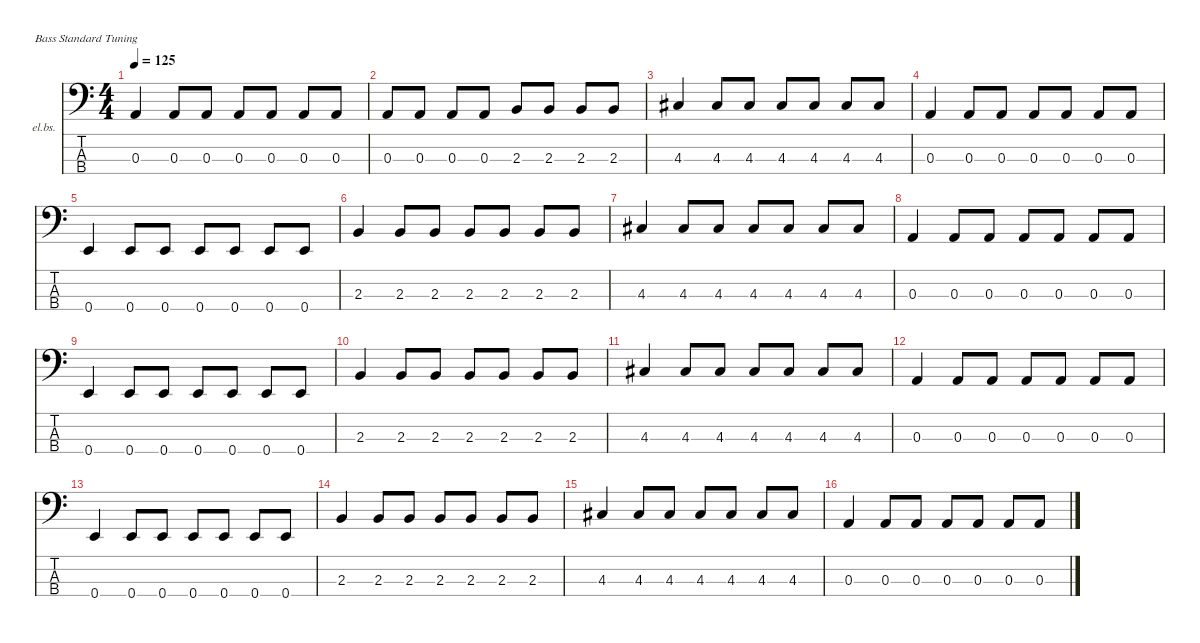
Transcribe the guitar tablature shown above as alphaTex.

\defaultSystemsLayout 4
\hideDynamics
\bracketExtendMode nobrackets
\firstSystemTrackNameOrientation horizontal
\otherSystemsTrackNameOrientation horizontal
\track ("Bass" "el.bs.") {instrument electricbassfinger}
\staff {score tabs}
\tuning (G2 D2 A1 E1)
\ts (4 4)
\tempo 125
\clef f4
\ks c
0.3.4{dy f} 0.3.8 0.3.8 0.3.8 0.3.8 0.3.8 0.3.8 |
0.3.8 0.3.8 0.3.8 0.3.8 2.3.8 2.3.8 2.3.8 2.3.8 |
4.3{acc #}.4 4.3{acc #}.8 4.3{acc #}.8 4.3{acc #}.8 4.3{acc #}.8 4.3{acc #}.8 4.3{acc #}.8 |
0.3.4 0.3.8 0.3.8 0.3.8 0.3.8 0.3.8 0.3.8 |
0.4.4 0.4.8 0.4.8 0.4.8 0.4.8 0.4.8 0.4.8 |
2.3.4 2.3.8 2.3.8 2.3.8 2.3.8 2.3.8 2.3.8 |
4.3{acc #}.4 4.3{acc #}.8 4.3{acc #}.8 4.3{acc #}.8 4.3{acc #}.8 4.3{acc #}.8 4.3{acc #}.8 |
0.3.4 0.3.8 0.3.8 0.3.8 0.3.8 0.3.8 0.3.8 |
0.4.4 0.4.8 0.4.8 0.4.8 0.4.8 0.4.8 0.4.8 |
2.3.4 2.3.8 2.3.8 2.3.8 2.3.8 2.3.8 2.3.8 |
4.3{acc #}.4 4.3{acc #}.8 4.3{acc #}.8 4.3{acc #}.8 4.3{acc #}.8 4.3{acc #}.8 4.3{acc #}.8 |
0.3.4 0.3.8 0.3.8 0.3.8 0.3.8 0.3.8 0.3.8 |
0.4.4 0.4.8 0.4.8 0.4.8 0.4.8 0.4.8 0.4.8 |
2.3.4 2.3.8 2.3.8 2.3.8 2.3.8 2.3.8 2.3.8 |
4.3{acc #}.4 4.3{acc #}.8 4.3{acc #}.8 4.3{acc #}.8 4.3{acc #}.8 4.3{acc #}.8 4.3{acc #}.8 |
0.3.4 0.3.8 0.3.8 0.3.8 0.3.8 0.3.8 0.3.8
